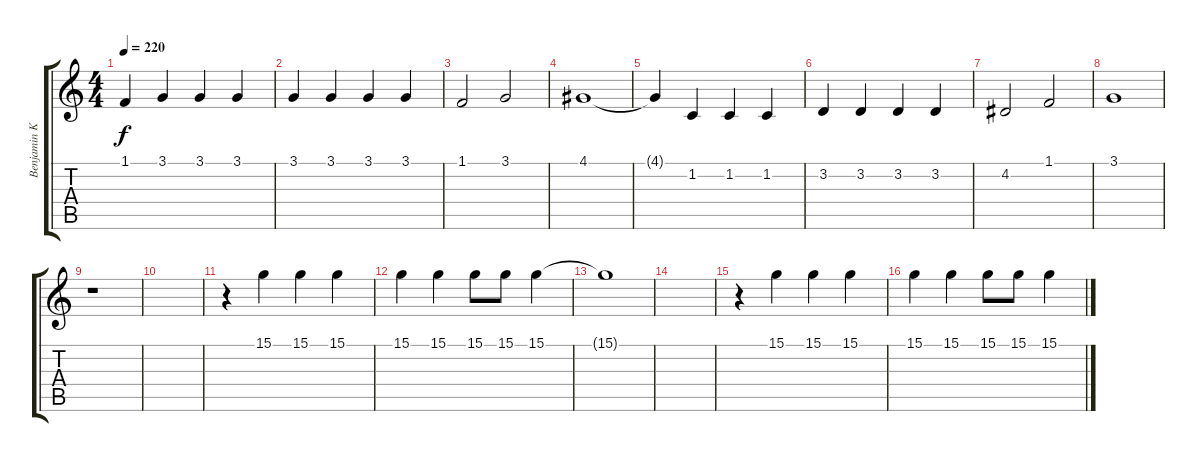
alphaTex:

\track ("Benjamin Kowalewicz" "Benjamin K") {instrument electricgrandpiano}
\staff {score tabs}
\tuning (E4 B3 G3 D3 A2 E2) {hide}
\ts (4 4)
\tempo 220
\clef g2
\ks c
1.1{t}.4{dy f} 3.1.4 3.1.4 3.1.4 |
3.1.4 3.1.4 3.1.4 3.1.4 |
1.1.2 3.1.2 |
4.1.1 |
4.1{t}.4 1.2.4 1.2.4 1.2.4 |
3.2.4 3.2.4 3.2.4 3.2.4 |
4.2.2 1.1.2 |
3.1.1 |
r.1 |
|
r.4 15.1.4 15.1.4 15.1.4 |
15.1.4 15.1.4 15.1.8 15.1.8 15.1.4 |
15.1{t}.1 |
|
r.4 15.1.4 15.1.4 15.1.4 |
15.1.4 15.1.4 15.1.8 15.1.8 15.1.4
